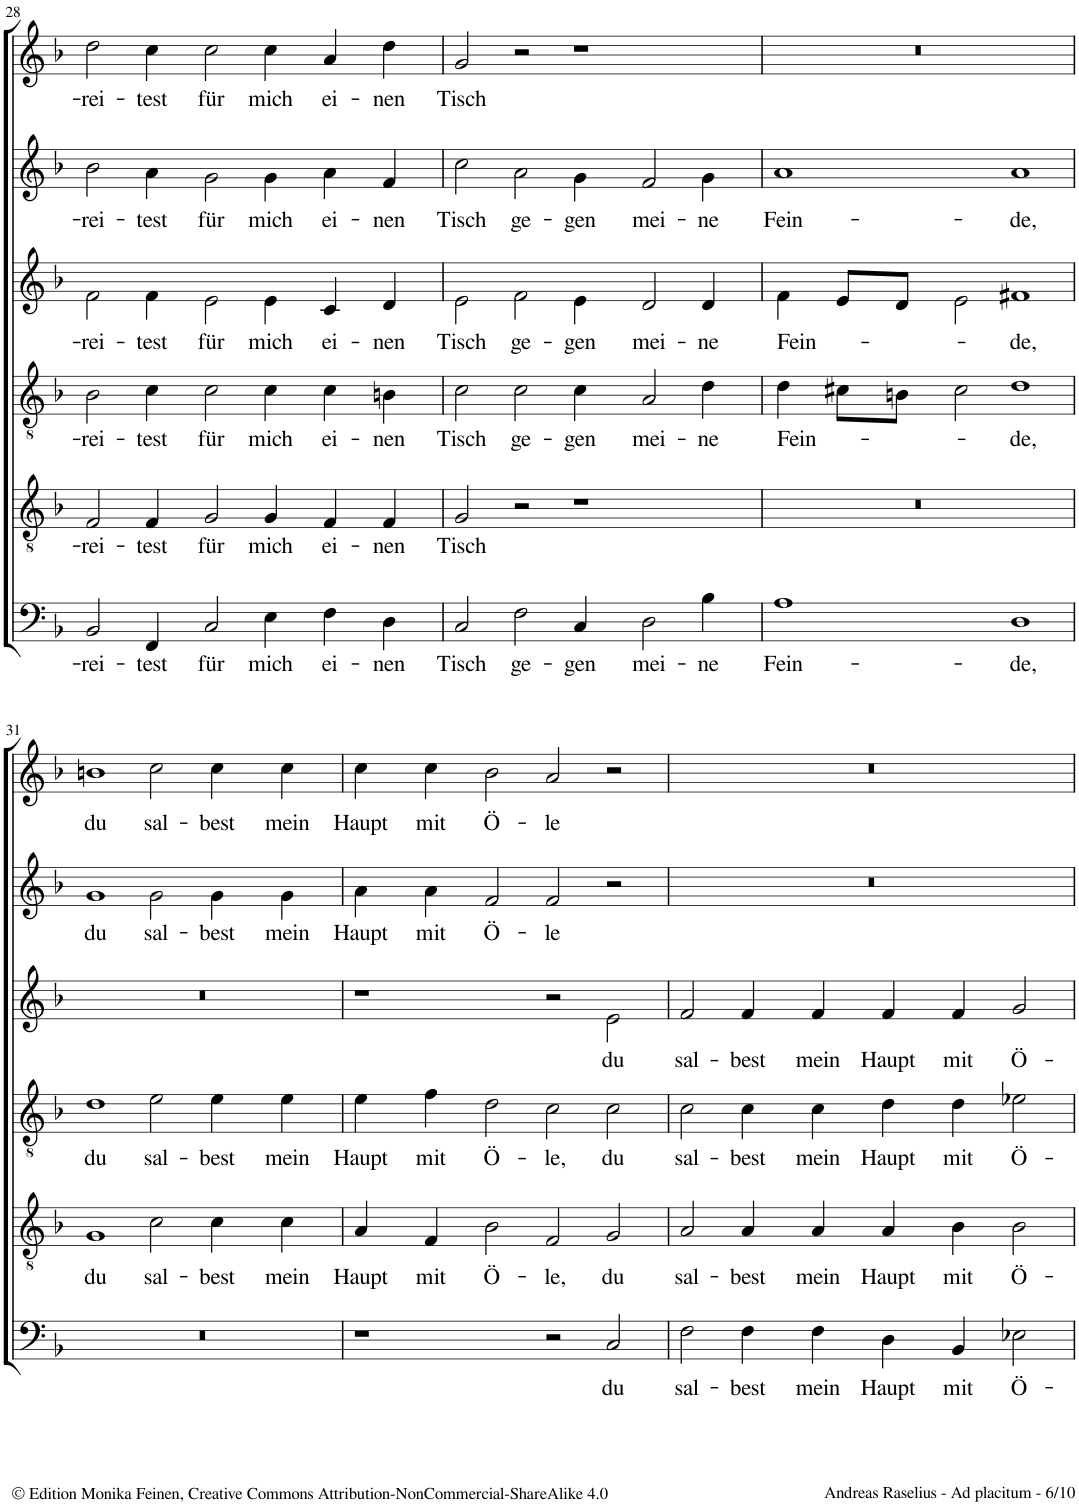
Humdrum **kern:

**kern	**text	**kern	**text	**kern	**text	**kern	**text	**kern	**text	**kern	**text
*part6	*part6	*part5	*part5	*part4	*part4	*part3	*part3	*part2	*part2	*part1	*part1
*staff6	*staff6	*staff5	*staff5	*staff4	*staff4	*staff3	*staff3	*staff2	*staff2	*staff1	*staff1
*I"Bassus	*	*I"Tenor	*	*I"Quintus	*	*I"Altus	*	*I"Sextus	*	*I"Cantus	*
!!LO:PB:g=z
*clefF4	*	*clefGv2	*	*clefGv2	*	*clefG2	*	*clefG2	*	*clefG2	*
*k[b-]	*	*k[b-]	*	*k[b-]	*	*k[b-]	*	*k[b-]	*	*k[b-]	*
*M4/2	*	*M4/2	*	*M4/2	*	*M4/2	*	*M4/2	*	*M4/2	*
*met(c)	*	*met(c)	*	*met(c)	*	*met(c)	*	*met(c)	*	*met(c)	*
=28	=28	=28	=28	=28	=28	=28	=28	=28	=28	=28	=28
!	!LO:LY:b	!	!LO:LY:b	!	!LO:LY:b	!	!LO:LY:b	!	!LO:LY:b	!	!LO:LY:b
2BB-/	rei-	2F/	rei-	2B-\	rei-	2f\	rei-	2b-\	rei-	2dd\	rei-
!	!LO:LY:b	!	!LO:LY:b	!	!LO:LY:b	!	!LO:LY:b	!	!LO:LY:b	!	!LO:LY:b
4FF/	-test	4F/	-test	4c\	-test	4f\	-test	4a\	-test	4cc\	-test
!	!LO:LY:b	!	!LO:LY:b	!	!LO:LY:b	!	!LO:LY:b	!	!LO:LY:b	!	!LO:LY:b
2C/	für	2G/	für	2c\	für	2e\	für	2g\	für	2cc\	für
!	!LO:LY:b	!	!LO:LY:b	!	!LO:LY:b	!	!LO:LY:b	!	!LO:LY:b	!	!LO:LY:b
4E\	mich	4G/	mich	4c\	mich	4e\	mich	4g\	mich	4cc\	mich
!	!LO:LY:b	!	!LO:LY:b	!	!LO:LY:b	!	!LO:LY:b	!	!LO:LY:b	!	!LO:LY:b
4F\	ei-	4F/	ei-	4c\	ei-	4c/	ei-	4a\	ei-	4a/	ei-
!	!LO:LY:b	!	!LO:LY:b	!	!LO:LY:b	!	!LO:LY:b	!	!LO:LY:b	!	!LO:LY:b
4D\	-nen	4F/	-nen	4Bn\	-nen	4d/	-nen	4f/	-nen	4dd\	-nen
=29	=29	=29	=29	=29	=29	=29	=29	=29	=29	=29	=29
!	!LO:LY:b	!	!LO:LY:b	!	!LO:LY:b	!	!LO:LY:b	!	!LO:LY:b	!	!LO:LY:b
2C/	Tisch	2G/	Tisch	2c\	Tisch	2e\	Tisch	2cc\	Tisch	2g/	Tisch
!	!LO:LY:b	!	!	!	!LO:LY:b	!	!LO:LY:b	!	!LO:LY:b	!	!
2F\	ge-	2r	.	2c\	ge-	2f\	ge-	2a\	ge-	2r	.
!	!LO:LY:b	!	!	!	!LO:LY:b	!	!LO:LY:b	!	!LO:LY:b	!	!
4C/	-gen	1r	.	4c\	-gen	4e\	-gen	4g\	-gen	1r	.
!	!LO:LY:b	!	!	!	!LO:LY:b	!	!LO:LY:b	!	!LO:LY:b	!	!
2D\	mei-	.	.	2A/	mei-	2d/	mei-	2f/	mei-	.	.
!	!LO:LY:b	!	!	!	!LO:LY:b	!	!LO:LY:b	!	!LO:LY:b	!	!
4B-\	-ne	.	.	4d\	-ne	4d/	-ne	4g\	-ne	.	.
=30	=30	=30	=30	=30	=30	=30	=30	=30	=30	=30	=30
!	!LO:LY:b	!	!	!	!LO:LY:b	!	!LO:LY:b	!	!LO:LY:b	!	!
1A	Fein-	0r	.	4d\	Fein-	4f\	Fein-	1a	Fein-	0r	.
.	.	.	.	8c#X\L	.	8e/L	.	.	.	.	.
.	.	.	.	8Bn\J	.	8d/J	.	.	.	.	.
.	.	.	.	2c#\	.	2e\	.	.	.	.	.
!	!LO:LY:b	!	!	!	!LO:LY:b	!	!LO:LY:b	!	!LO:LY:b	!	!
1D	-de,	.	.	1d	-de,	1f#X	-de,	1a	-de,	.	.
!!LO:LB:g=z
=31	=31	=31	=31	=31	=31	=31	=31	=31	=31	=31	=31
!	!	!	!LO:LY:b	!	!LO:LY:b	!	!	!	!LO:LY:b	!	!LO:LY:b
0r	.	1G	du	1d	du	0r	.	1g	du	1bn	du
!	!	!	!LO:LY:b	!	!LO:LY:b	!	!	!	!LO:LY:b	!	!LO:LY:b
.	.	2c\	sal-	2e\	sal-	.	.	2g\	sal-	2cc\	sal-
!	!	!	!LO:LY:b	!	!LO:LY:b	!	!	!	!LO:LY:b	!	!LO:LY:b
.	.	4c\	-best	4e\	-best	.	.	4g\	-best	4cc\	-best
!	!	!	!LO:LY:b	!	!LO:LY:b	!	!	!	!LO:LY:b	!	!LO:LY:b
.	.	4c\	mein	4e\	mein	.	.	4g\	mein	4cc\	mein
=32	=32	=32	=32	=32	=32	=32	=32	=32	=32	=32	=32
!	!	!	!LO:LY:b	!	!LO:LY:b	!	!	!	!LO:LY:b	!	!LO:LY:b
1r	.	4A/	Haupt	4e\	Haupt	1r	.	4a\	Haupt	4cc\	Haupt
!	!	!	!LO:LY:b	!	!LO:LY:b	!	!	!	!LO:LY:b	!	!LO:LY:b
.	.	4F/	mit	4f\	mit	.	.	4a\	mit	4cc\	mit
!	!	!	!LO:LY:b	!	!LO:LY:b	!	!	!	!LO:LY:b	!	!LO:LY:b
.	.	2B-\	Ö-	2d\	Ö-	.	.	2f/	Ö-	2b-\	Ö-
!	!	!	!LO:LY:b	!	!LO:LY:b	!	!	!	!LO:LY:b	!	!LO:LY:b
2r	.	2F/	-le,	2c\	-le,	2r	.	2f/	-le	2a/	-le
!	!LO:LY:b	!	!LO:LY:b	!	!LO:LY:b	!	!LO:LY:b	!	!	!	!
2C/	du	2G/	du	2c\	du	2e\	du	2r	.	2r	.
=33	=33	=33	=33	=33	=33	=33	=33	=33	=33	=33	=33
!	!LO:LY:b	!	!LO:LY:b	!	!LO:LY:b	!	!LO:LY:b	!	!	!	!
2F\	sal-	2A/	sal-	2c\	sal-	2f/	sal-	0r	.	0r	.
!	!LO:LY:b	!	!LO:LY:b	!	!LO:LY:b	!	!LO:LY:b	!	!	!	!
4F\	-best	4A/	-best	4c\	-best	4f/	-best	.	.	.	.
!	!LO:LY:b	!	!LO:LY:b	!	!LO:LY:b	!	!LO:LY:b	!	!	!	!
4F\	mein	4A/	mein	4c\	mein	4f/	mein	.	.	.	.
!	!LO:LY:b	!	!LO:LY:b	!	!LO:LY:b	!	!LO:LY:b	!	!	!	!
4D\	Haupt	4A/	Haupt	4d\	Haupt	4f/	Haupt	.	.	.	.
!	!LO:LY:b	!	!LO:LY:b	!	!LO:LY:b	!	!LO:LY:b	!	!	!	!
4BB-/	mit	4B-\	mit	4d\	mit	4f/	mit	.	.	.	.
!	!LO:LY:b	!	!LO:LY:b	!	!LO:LY:b	!	!LO:LY:b	!	!	!	!
2E-X\	Ö-	2B-\	Ö-	2e-X\	Ö-	2g/	Ö-	.	.	.	.
=	=	=	=	=	=	=	=	=	=	=	=
*-	*-	*-	*-	*-	*-	*-	*-	*-	*-	*-	*-
